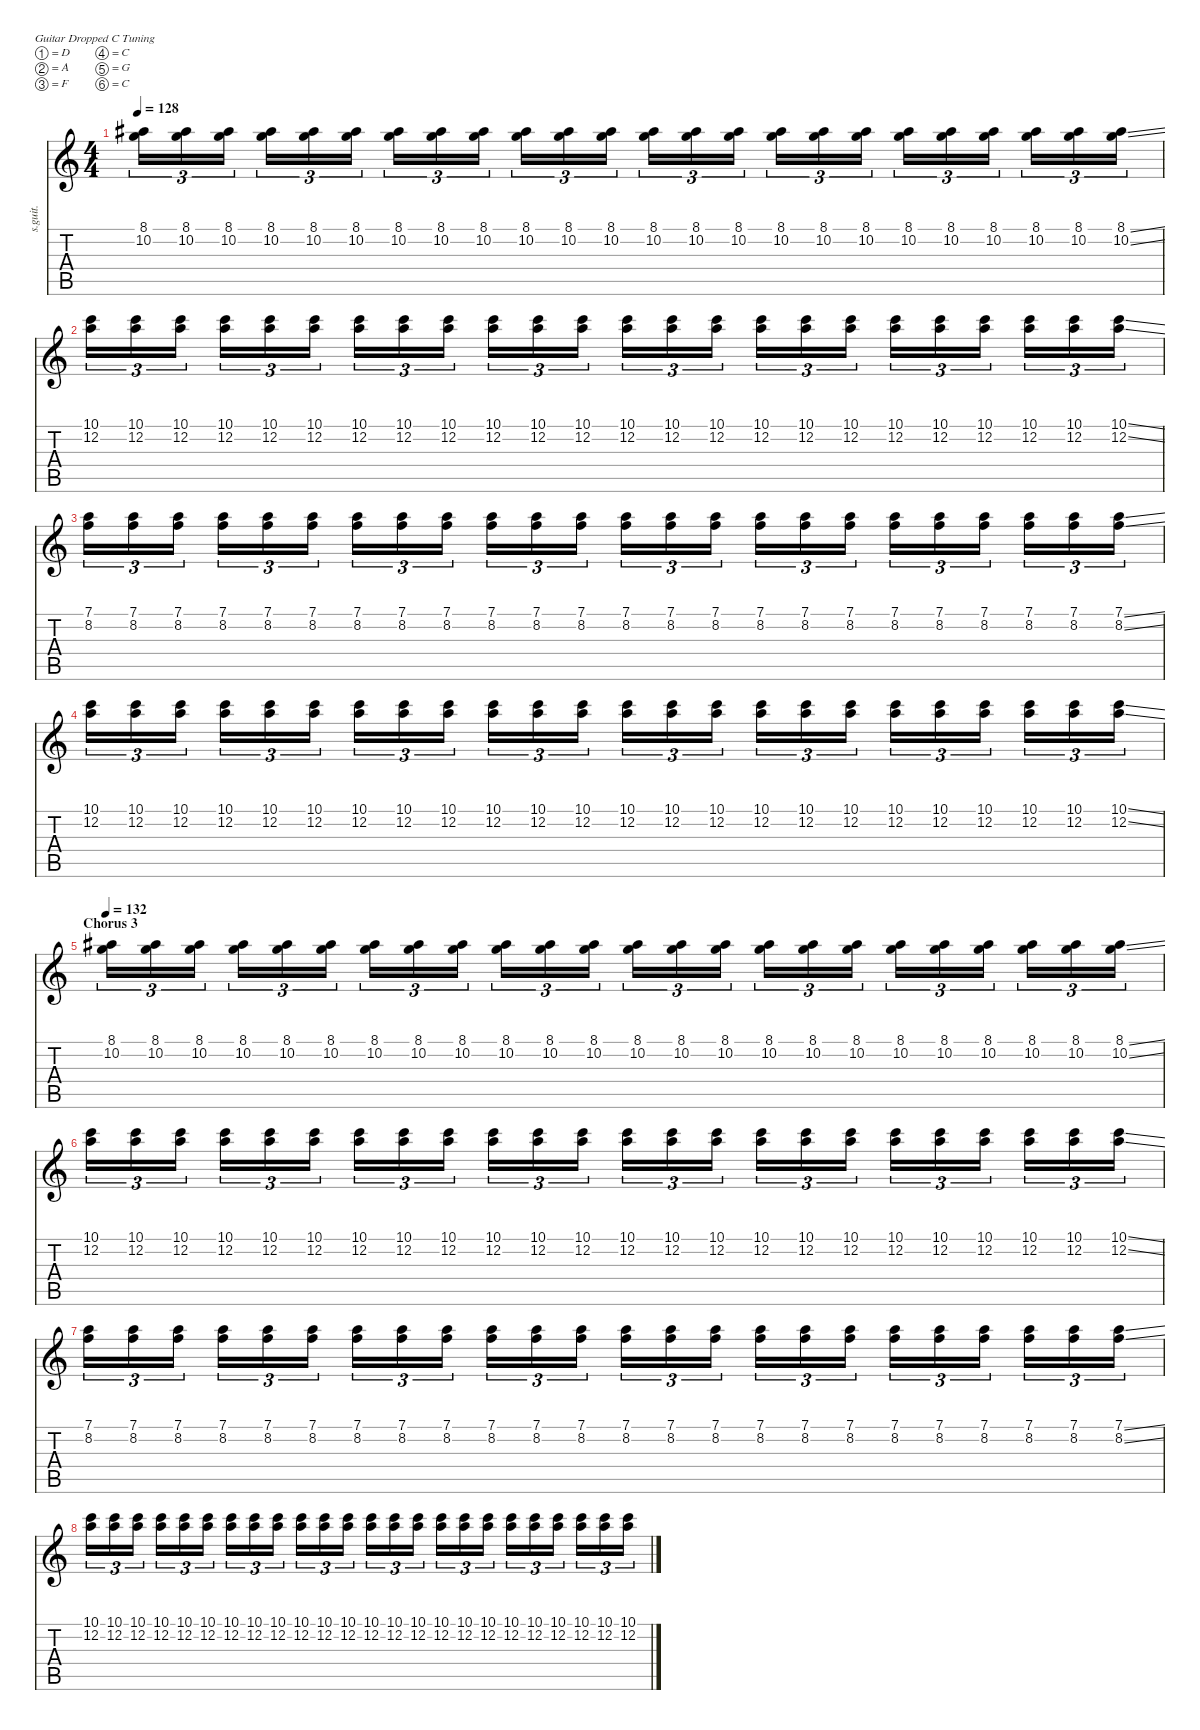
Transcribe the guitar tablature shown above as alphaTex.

\defaultSystemsLayout 4
\hideDynamics
\bracketExtendMode nobrackets
\track ("Daron Malakian | Lead 2" "s.guit.") {instrument overdrivenguitar}
\staff {score tabs}
\tuning (D4 A3 F3 C3 G2 C2)
\ts (4 4)
\tempo 128
\clef g2
\ks c
(8.1{acc #} 10.2).16{tu (3 2) lyrics (0 "") lyrics (1 "") lyrics (2 "") lyrics (3 "") lyrics (4 "") dy f} (8.1{acc #} 10.2).16{tu (3 2) lyrics (0 "") lyrics (1 "") lyrics (2 "") lyrics (3 "") lyrics (4 "")} (8.1{acc #} 10.2).16{tu (3 2) lyrics (0 "") lyrics (1 "") lyrics (2 "") lyrics (3 "") lyrics (4 "")} (8.1{acc #} 10.2).16{tu (3 2) lyrics (0 "") lyrics (1 "") lyrics (2 "") lyrics (3 "") lyrics (4 "")} (8.1{acc #} 10.2).16{tu (3 2) lyrics (0 "") lyrics (1 "") lyrics (2 "") lyrics (3 "") lyrics (4 "")} (8.1{acc #} 10.2).16{tu (3 2) lyrics (0 "") lyrics (1 "") lyrics (2 "") lyrics (3 "") lyrics (4 "")} (8.1{acc #} 10.2).16{tu (3 2) lyrics (0 "") lyrics (1 "") lyrics (2 "") lyrics (3 "") lyrics (4 "")} (8.1{acc #} 10.2).16{tu (3 2) lyrics (0 "") lyrics (1 "") lyrics (2 "") lyrics (3 "") lyrics (4 "")} (8.1{acc #} 10.2).16{tu (3 2) lyrics (0 "") lyrics (1 "") lyrics (2 "") lyrics (3 "") lyrics (4 "")} (8.1{acc #} 10.2).16{tu (3 2) lyrics (0 "") lyrics (1 "") lyrics (2 "") lyrics (3 "") lyrics (4 "")} (8.1{acc #} 10.2).16{tu (3 2) lyrics (0 "") lyrics (1 "") lyrics (2 "") lyrics (3 "") lyrics (4 "")} (8.1{acc #} 10.2).16{tu (3 2) lyrics (0 "") lyrics (1 "") lyrics (2 "") lyrics (3 "") lyrics (4 "")} (8.1{acc #} 10.2).16{tu (3 2) lyrics (0 "") lyrics (1 "") lyrics (2 "") lyrics (3 "") lyrics (4 "")} (8.1{acc #} 10.2).16{tu (3 2) lyrics (0 "") lyrics (1 "") lyrics (2 "") lyrics (3 "") lyrics (4 "")} (8.1{acc #} 10.2).16{tu (3 2) lyrics (0 "") lyrics (1 "") lyrics (2 "") lyrics (3 "") lyrics (4 "")} (8.1{acc #} 10.2).16{tu (3 2) lyrics (0 "") lyrics (1 "") lyrics (2 "") lyrics (3 "") lyrics (4 "")} (8.1{acc #} 10.2).16{tu (3 2) lyrics (0 "") lyrics (1 "") lyrics (2 "") lyrics (3 "") lyrics (4 "")} (8.1{acc #} 10.2).16{tu (3 2) lyrics (0 "") lyrics (1 "") lyrics (2 "") lyrics (3 "") lyrics (4 "")} (8.1{acc #} 10.2).16{tu (3 2) lyrics (0 "") lyrics (1 "") lyrics (2 "") lyrics (3 "") lyrics (4 "")} (8.1{acc #} 10.2).16{tu (3 2) lyrics (0 "") lyrics (1 "") lyrics (2 "") lyrics (3 "") lyrics (4 "")} (8.1{acc #} 10.2).16{tu (3 2) lyrics (0 "") lyrics (1 "") lyrics (2 "") lyrics (3 "") lyrics (4 "")} (8.1{acc #} 10.2).16{tu (3 2) lyrics (0 "") lyrics (1 "") lyrics (2 "") lyrics (3 "") lyrics (4 "")} (8.1{acc #} 10.2).16{tu (3 2) lyrics (0 "") lyrics (1 "") lyrics (2 "") lyrics (3 "") lyrics (4 "")} (8.1{ss acc #} 10.2{ss}).16{tu (3 2) lyrics (0 "") lyrics (1 "") lyrics (2 "") lyrics (3 "") lyrics (4 "")} |
(10.1 12.2).16{tu (3 2) lyrics (0 "") lyrics (1 "") lyrics (2 "") lyrics (3 "") lyrics (4 "")} (10.1 12.2).16{tu (3 2) lyrics (0 "") lyrics (1 "") lyrics (2 "") lyrics (3 "") lyrics (4 "")} (10.1 12.2).16{tu (3 2) lyrics (0 "") lyrics (1 "") lyrics (2 "") lyrics (3 "") lyrics (4 "")} (10.1 12.2).16{tu (3 2) lyrics (0 "") lyrics (1 "") lyrics (2 "") lyrics (3 "") lyrics (4 "")} (10.1 12.2).16{tu (3 2) lyrics (0 "") lyrics (1 "") lyrics (2 "") lyrics (3 "") lyrics (4 "")} (10.1 12.2).16{tu (3 2) lyrics (0 "") lyrics (1 "") lyrics (2 "") lyrics (3 "") lyrics (4 "")} (10.1 12.2).16{tu (3 2) lyrics (0 "") lyrics (1 "") lyrics (2 "") lyrics (3 "") lyrics (4 "")} (10.1 12.2).16{tu (3 2) lyrics (0 "") lyrics (1 "") lyrics (2 "") lyrics (3 "") lyrics (4 "")} (10.1 12.2).16{tu (3 2) lyrics (0 "") lyrics (1 "") lyrics (2 "") lyrics (3 "") lyrics (4 "")} (10.1 12.2).16{tu (3 2) lyrics (0 "") lyrics (1 "") lyrics (2 "") lyrics (3 "") lyrics (4 "")} (10.1 12.2).16{tu (3 2) lyrics (0 "") lyrics (1 "") lyrics (2 "") lyrics (3 "") lyrics (4 "")} (10.1 12.2).16{tu (3 2) lyrics (0 "") lyrics (1 "") lyrics (2 "") lyrics (3 "") lyrics (4 "")} (10.1 12.2).16{tu (3 2) lyrics (0 "") lyrics (1 "") lyrics (2 "") lyrics (3 "") lyrics (4 "")} (10.1 12.2).16{tu (3 2) lyrics (0 "") lyrics (1 "") lyrics (2 "") lyrics (3 "") lyrics (4 "")} (10.1 12.2).16{tu (3 2) lyrics (0 "") lyrics (1 "") lyrics (2 "") lyrics (3 "") lyrics (4 "")} (10.1 12.2).16{tu (3 2) lyrics (0 "") lyrics (1 "") lyrics (2 "") lyrics (3 "") lyrics (4 "")} (10.1 12.2).16{tu (3 2) lyrics (0 "") lyrics (1 "") lyrics (2 "") lyrics (3 "") lyrics (4 "")} (10.1 12.2).16{tu (3 2) lyrics (0 "") lyrics (1 "") lyrics (2 "") lyrics (3 "") lyrics (4 "")} (10.1 12.2).16{tu (3 2) lyrics (0 "") lyrics (1 "") lyrics (2 "") lyrics (3 "") lyrics (4 "")} (10.1 12.2).16{tu (3 2) lyrics (0 "") lyrics (1 "") lyrics (2 "") lyrics (3 "") lyrics (4 "")} (10.1 12.2).16{tu (3 2) lyrics (0 "") lyrics (1 "") lyrics (2 "") lyrics (3 "") lyrics (4 "")} (10.1 12.2).16{tu (3 2) lyrics (0 "") lyrics (1 "") lyrics (2 "") lyrics (3 "") lyrics (4 "")} (10.1 12.2).16{tu (3 2) lyrics (0 "") lyrics (1 "") lyrics (2 "") lyrics (3 "") lyrics (4 "")} (10.1{ss} 12.2{ss}).16{tu (3 2) lyrics (0 "") lyrics (1 "") lyrics (2 "") lyrics (3 "") lyrics (4 "")} |
(7.1 8.2).16{tu (3 2) lyrics (0 "") lyrics (1 "") lyrics (2 "") lyrics (3 "") lyrics (4 "")} (7.1 8.2).16{tu (3 2) lyrics (0 "") lyrics (1 "") lyrics (2 "") lyrics (3 "") lyrics (4 "")} (7.1 8.2).16{tu (3 2) lyrics (0 "") lyrics (1 "") lyrics (2 "") lyrics (3 "") lyrics (4 "")} (7.1 8.2).16{tu (3 2) lyrics (0 "") lyrics (1 "") lyrics (2 "") lyrics (3 "") lyrics (4 "")} (7.1 8.2).16{tu (3 2) lyrics (0 "") lyrics (1 "") lyrics (2 "") lyrics (3 "") lyrics (4 "")} (7.1 8.2).16{tu (3 2) lyrics (0 "") lyrics (1 "") lyrics (2 "") lyrics (3 "") lyrics (4 "")} (7.1 8.2).16{tu (3 2) lyrics (0 "") lyrics (1 "") lyrics (2 "") lyrics (3 "") lyrics (4 "")} (7.1 8.2).16{tu (3 2) lyrics (0 "") lyrics (1 "") lyrics (2 "") lyrics (3 "") lyrics (4 "")} (7.1 8.2).16{tu (3 2) lyrics (0 "") lyrics (1 "") lyrics (2 "") lyrics (3 "") lyrics (4 "")} (7.1 8.2).16{tu (3 2) lyrics (0 "") lyrics (1 "") lyrics (2 "") lyrics (3 "") lyrics (4 "")} (7.1 8.2).16{tu (3 2) lyrics (0 "") lyrics (1 "") lyrics (2 "") lyrics (3 "") lyrics (4 "")} (7.1 8.2).16{tu (3 2) lyrics (0 "") lyrics (1 "") lyrics (2 "") lyrics (3 "") lyrics (4 "")} (7.1 8.2).16{tu (3 2) lyrics (0 "") lyrics (1 "") lyrics (2 "") lyrics (3 "") lyrics (4 "")} (7.1 8.2).16{tu (3 2) lyrics (0 "") lyrics (1 "") lyrics (2 "") lyrics (3 "") lyrics (4 "")} (7.1 8.2).16{tu (3 2) lyrics (0 "") lyrics (1 "") lyrics (2 "") lyrics (3 "") lyrics (4 "")} (7.1 8.2).16{tu (3 2) lyrics (0 "") lyrics (1 "") lyrics (2 "") lyrics (3 "") lyrics (4 "")} (7.1 8.2).16{tu (3 2) lyrics (0 "") lyrics (1 "") lyrics (2 "") lyrics (3 "") lyrics (4 "")} (7.1 8.2).16{tu (3 2) lyrics (0 "") lyrics (1 "") lyrics (2 "") lyrics (3 "") lyrics (4 "")} (7.1 8.2).16{tu (3 2) lyrics (0 "") lyrics (1 "") lyrics (2 "") lyrics (3 "") lyrics (4 "")} (7.1 8.2).16{tu (3 2) lyrics (0 "") lyrics (1 "") lyrics (2 "") lyrics (3 "") lyrics (4 "")} (7.1 8.2).16{tu (3 2) lyrics (0 "") lyrics (1 "") lyrics (2 "") lyrics (3 "") lyrics (4 "")} (7.1 8.2).16{tu (3 2) lyrics (0 "") lyrics (1 "") lyrics (2 "") lyrics (3 "") lyrics (4 "")} (7.1 8.2).16{tu (3 2) lyrics (0 "") lyrics (1 "") lyrics (2 "") lyrics (3 "") lyrics (4 "")} (7.1{ss} 8.2{ss}).16{tu (3 2) lyrics (0 "") lyrics (1 "") lyrics (2 "") lyrics (3 "") lyrics (4 "")} |
(10.1 12.2).16{tu (3 2) lyrics (0 "") lyrics (1 "") lyrics (2 "") lyrics (3 "") lyrics (4 "")} (10.1 12.2).16{tu (3 2) lyrics (0 "") lyrics (1 "") lyrics (2 "") lyrics (3 "") lyrics (4 "")} (10.1 12.2).16{tu (3 2) lyrics (0 "") lyrics (1 "") lyrics (2 "") lyrics (3 "") lyrics (4 "")} (10.1 12.2).16{tu (3 2) lyrics (0 "") lyrics (1 "") lyrics (2 "") lyrics (3 "") lyrics (4 "")} (10.1 12.2).16{tu (3 2) lyrics (0 "") lyrics (1 "") lyrics (2 "") lyrics (3 "") lyrics (4 "")} (10.1 12.2).16{tu (3 2) lyrics (0 "") lyrics (1 "") lyrics (2 "") lyrics (3 "") lyrics (4 "")} (10.1 12.2).16{tu (3 2) lyrics (0 "") lyrics (1 "") lyrics (2 "") lyrics (3 "") lyrics (4 "")} (10.1 12.2).16{tu (3 2) lyrics (0 "") lyrics (1 "") lyrics (2 "") lyrics (3 "") lyrics (4 "")} (10.1 12.2).16{tu (3 2) lyrics (0 "") lyrics (1 "") lyrics (2 "") lyrics (3 "") lyrics (4 "")} (10.1 12.2).16{tu (3 2) lyrics (0 "") lyrics (1 "") lyrics (2 "") lyrics (3 "") lyrics (4 "")} (10.1 12.2).16{tu (3 2) lyrics (0 "") lyrics (1 "") lyrics (2 "") lyrics (3 "") lyrics (4 "")} (10.1 12.2).16{tu (3 2) lyrics (0 "") lyrics (1 "") lyrics (2 "") lyrics (3 "") lyrics (4 "")} (10.1 12.2).16{tu (3 2) lyrics (0 "") lyrics (1 "") lyrics (2 "") lyrics (3 "") lyrics (4 "")} (10.1 12.2).16{tu (3 2) lyrics (0 "") lyrics (1 "") lyrics (2 "") lyrics (3 "") lyrics (4 "")} (10.1 12.2).16{tu (3 2) lyrics (0 "") lyrics (1 "") lyrics (2 "") lyrics (3 "") lyrics (4 "")} (10.1 12.2).16{tu (3 2) lyrics (0 "") lyrics (1 "") lyrics (2 "") lyrics (3 "") lyrics (4 "")} (10.1 12.2).16{tu (3 2) lyrics (0 "") lyrics (1 "") lyrics (2 "") lyrics (3 "") lyrics (4 "")} (10.1 12.2).16{tu (3 2) lyrics (0 "") lyrics (1 "") lyrics (2 "") lyrics (3 "") lyrics (4 "")} (10.1 12.2).16{tu (3 2) lyrics (0 "") lyrics (1 "") lyrics (2 "") lyrics (3 "") lyrics (4 "")} (10.1 12.2).16{tu (3 2) lyrics (0 "") lyrics (1 "") lyrics (2 "") lyrics (3 "") lyrics (4 "")} (10.1 12.2).16{tu (3 2) lyrics (0 "") lyrics (1 "") lyrics (2 "") lyrics (3 "") lyrics (4 "")} (10.1 12.2).16{tu (3 2) lyrics (0 "") lyrics (1 "") lyrics (2 "") lyrics (3 "") lyrics (4 "")} (10.1 12.2).16{tu (3 2) lyrics (0 "") lyrics (1 "") lyrics (2 "") lyrics (3 "") lyrics (4 "")} (10.1{ss} 12.2{ss}).16{tu (3 2) lyrics (0 "") lyrics (1 "") lyrics (2 "") lyrics (3 "") lyrics (4 "")} |
\section ("" "Chorus 3")
\tempo 132
(8.1{acc #} 10.2).16{tu (3 2) lyrics (0 "") lyrics (1 "") lyrics (2 "") lyrics (3 "") lyrics (4 "")} (8.1{acc #} 10.2).16{tu (3 2) lyrics (0 "") lyrics (1 "") lyrics (2 "") lyrics (3 "") lyrics (4 "")} (8.1{acc #} 10.2).16{tu (3 2) lyrics (0 "") lyrics (1 "") lyrics (2 "") lyrics (3 "") lyrics (4 "")} (8.1{acc #} 10.2).16{tu (3 2) lyrics (0 "") lyrics (1 "") lyrics (2 "") lyrics (3 "") lyrics (4 "")} (8.1{acc #} 10.2).16{tu (3 2) lyrics (0 "") lyrics (1 "") lyrics (2 "") lyrics (3 "") lyrics (4 "")} (8.1{acc #} 10.2).16{tu (3 2) lyrics (0 "") lyrics (1 "") lyrics (2 "") lyrics (3 "") lyrics (4 "")} (8.1{acc #} 10.2).16{tu (3 2) lyrics (0 "") lyrics (1 "") lyrics (2 "") lyrics (3 "") lyrics (4 "")} (8.1{acc #} 10.2).16{tu (3 2) lyrics (0 "") lyrics (1 "") lyrics (2 "") lyrics (3 "") lyrics (4 "")} (8.1{acc #} 10.2).16{tu (3 2) lyrics (0 "") lyrics (1 "") lyrics (2 "") lyrics (3 "") lyrics (4 "")} (8.1{acc #} 10.2).16{tu (3 2) lyrics (0 "") lyrics (1 "") lyrics (2 "") lyrics (3 "") lyrics (4 "")} (8.1{acc #} 10.2).16{tu (3 2) lyrics (0 "") lyrics (1 "") lyrics (2 "") lyrics (3 "") lyrics (4 "")} (8.1{acc #} 10.2).16{tu (3 2) lyrics (0 "") lyrics (1 "") lyrics (2 "") lyrics (3 "") lyrics (4 "")} (8.1{acc #} 10.2).16{tu (3 2) lyrics (0 "") lyrics (1 "") lyrics (2 "") lyrics (3 "") lyrics (4 "")} (8.1{acc #} 10.2).16{tu (3 2) lyrics (0 "") lyrics (1 "") lyrics (2 "") lyrics (3 "") lyrics (4 "")} (8.1{acc #} 10.2).16{tu (3 2) lyrics (0 "") lyrics (1 "") lyrics (2 "") lyrics (3 "") lyrics (4 "")} (8.1{acc #} 10.2).16{tu (3 2) lyrics (0 "") lyrics (1 "") lyrics (2 "") lyrics (3 "") lyrics (4 "")} (8.1{acc #} 10.2).16{tu (3 2) lyrics (0 "") lyrics (1 "") lyrics (2 "") lyrics (3 "") lyrics (4 "")} (8.1{acc #} 10.2).16{tu (3 2) lyrics (0 "") lyrics (1 "") lyrics (2 "") lyrics (3 "") lyrics (4 "")} (8.1{acc #} 10.2).16{tu (3 2) lyrics (0 "") lyrics (1 "") lyrics (2 "") lyrics (3 "") lyrics (4 "")} (8.1{acc #} 10.2).16{tu (3 2) lyrics (0 "") lyrics (1 "") lyrics (2 "") lyrics (3 "") lyrics (4 "")} (8.1{acc #} 10.2).16{tu (3 2) lyrics (0 "") lyrics (1 "") lyrics (2 "") lyrics (3 "") lyrics (4 "")} (8.1{acc #} 10.2).16{tu (3 2) lyrics (0 "") lyrics (1 "") lyrics (2 "") lyrics (3 "") lyrics (4 "")} (8.1{acc #} 10.2).16{tu (3 2) lyrics (0 "") lyrics (1 "") lyrics (2 "") lyrics (3 "") lyrics (4 "")} (8.1{ss acc #} 10.2{ss}).16{tu (3 2) lyrics (0 "") lyrics (1 "") lyrics (2 "") lyrics (3 "") lyrics (4 "")} |
(10.1 12.2).16{tu (3 2) lyrics (0 "") lyrics (1 "") lyrics (2 "") lyrics (3 "") lyrics (4 "")} (10.1 12.2).16{tu (3 2) lyrics (0 "") lyrics (1 "") lyrics (2 "") lyrics (3 "") lyrics (4 "")} (10.1 12.2).16{tu (3 2) lyrics (0 "") lyrics (1 "") lyrics (2 "") lyrics (3 "") lyrics (4 "")} (10.1 12.2).16{tu (3 2) lyrics (0 "") lyrics (1 "") lyrics (2 "") lyrics (3 "") lyrics (4 "")} (10.1 12.2).16{tu (3 2) lyrics (0 "") lyrics (1 "") lyrics (2 "") lyrics (3 "") lyrics (4 "")} (10.1 12.2).16{tu (3 2) lyrics (0 "") lyrics (1 "") lyrics (2 "") lyrics (3 "") lyrics (4 "")} (10.1 12.2).16{tu (3 2) lyrics (0 "") lyrics (1 "") lyrics (2 "") lyrics (3 "") lyrics (4 "")} (10.1 12.2).16{tu (3 2) lyrics (0 "") lyrics (1 "") lyrics (2 "") lyrics (3 "") lyrics (4 "")} (10.1 12.2).16{tu (3 2) lyrics (0 "") lyrics (1 "") lyrics (2 "") lyrics (3 "") lyrics (4 "")} (10.1 12.2).16{tu (3 2) lyrics (0 "") lyrics (1 "") lyrics (2 "") lyrics (3 "") lyrics (4 "")} (10.1 12.2).16{tu (3 2) lyrics (0 "") lyrics (1 "") lyrics (2 "") lyrics (3 "") lyrics (4 "")} (10.1 12.2).16{tu (3 2) lyrics (0 "") lyrics (1 "") lyrics (2 "") lyrics (3 "") lyrics (4 "")} (10.1 12.2).16{tu (3 2) lyrics (0 "") lyrics (1 "") lyrics (2 "") lyrics (3 "") lyrics (4 "")} (10.1 12.2).16{tu (3 2) lyrics (0 "") lyrics (1 "") lyrics (2 "") lyrics (3 "") lyrics (4 "")} (10.1 12.2).16{tu (3 2) lyrics (0 "") lyrics (1 "") lyrics (2 "") lyrics (3 "") lyrics (4 "")} (10.1 12.2).16{tu (3 2) lyrics (0 "") lyrics (1 "") lyrics (2 "") lyrics (3 "") lyrics (4 "")} (10.1 12.2).16{tu (3 2) lyrics (0 "") lyrics (1 "") lyrics (2 "") lyrics (3 "") lyrics (4 "")} (10.1 12.2).16{tu (3 2) lyrics (0 "") lyrics (1 "") lyrics (2 "") lyrics (3 "") lyrics (4 "")} (10.1 12.2).16{tu (3 2) lyrics (0 "") lyrics (1 "") lyrics (2 "") lyrics (3 "") lyrics (4 "")} (10.1 12.2).16{tu (3 2) lyrics (0 "") lyrics (1 "") lyrics (2 "") lyrics (3 "") lyrics (4 "")} (10.1 12.2).16{tu (3 2) lyrics (0 "") lyrics (1 "") lyrics (2 "") lyrics (3 "") lyrics (4 "")} (10.1 12.2).16{tu (3 2) lyrics (0 "") lyrics (1 "") lyrics (2 "") lyrics (3 "") lyrics (4 "")} (10.1 12.2).16{tu (3 2) lyrics (0 "") lyrics (1 "") lyrics (2 "") lyrics (3 "") lyrics (4 "")} (10.1{ss} 12.2{ss}).16{tu (3 2) lyrics (0 "") lyrics (1 "") lyrics (2 "") lyrics (3 "") lyrics (4 "")} |
(7.1 8.2).16{tu (3 2) lyrics (0 "") lyrics (1 "") lyrics (2 "") lyrics (3 "") lyrics (4 "")} (7.1 8.2).16{tu (3 2) lyrics (0 "") lyrics (1 "") lyrics (2 "") lyrics (3 "") lyrics (4 "")} (7.1 8.2).16{tu (3 2) lyrics (0 "") lyrics (1 "") lyrics (2 "") lyrics (3 "") lyrics (4 "")} (7.1 8.2).16{tu (3 2) lyrics (0 "") lyrics (1 "") lyrics (2 "") lyrics (3 "") lyrics (4 "")} (7.1 8.2).16{tu (3 2) lyrics (0 "") lyrics (1 "") lyrics (2 "") lyrics (3 "") lyrics (4 "")} (7.1 8.2).16{tu (3 2) lyrics (0 "") lyrics (1 "") lyrics (2 "") lyrics (3 "") lyrics (4 "")} (7.1 8.2).16{tu (3 2) lyrics (0 "") lyrics (1 "") lyrics (2 "") lyrics (3 "") lyrics (4 "")} (7.1 8.2).16{tu (3 2) lyrics (0 "") lyrics (1 "") lyrics (2 "") lyrics (3 "") lyrics (4 "")} (7.1 8.2).16{tu (3 2) lyrics (0 "") lyrics (1 "") lyrics (2 "") lyrics (3 "") lyrics (4 "")} (7.1 8.2).16{tu (3 2) lyrics (0 "") lyrics (1 "") lyrics (2 "") lyrics (3 "") lyrics (4 "")} (7.1 8.2).16{tu (3 2) lyrics (0 "") lyrics (1 "") lyrics (2 "") lyrics (3 "") lyrics (4 "")} (7.1 8.2).16{tu (3 2) lyrics (0 "") lyrics (1 "") lyrics (2 "") lyrics (3 "") lyrics (4 "")} (7.1 8.2).16{tu (3 2) lyrics (0 "") lyrics (1 "") lyrics (2 "") lyrics (3 "") lyrics (4 "")} (7.1 8.2).16{tu (3 2) lyrics (0 "") lyrics (1 "") lyrics (2 "") lyrics (3 "") lyrics (4 "")} (7.1 8.2).16{tu (3 2) lyrics (0 "") lyrics (1 "") lyrics (2 "") lyrics (3 "") lyrics (4 "")} (7.1 8.2).16{tu (3 2) lyrics (0 "") lyrics (1 "") lyrics (2 "") lyrics (3 "") lyrics (4 "")} (7.1 8.2).16{tu (3 2) lyrics (0 "") lyrics (1 "") lyrics (2 "") lyrics (3 "") lyrics (4 "")} (7.1 8.2).16{tu (3 2) lyrics (0 "") lyrics (1 "") lyrics (2 "") lyrics (3 "") lyrics (4 "")} (7.1 8.2).16{tu (3 2) lyrics (0 "") lyrics (1 "") lyrics (2 "") lyrics (3 "") lyrics (4 "")} (7.1 8.2).16{tu (3 2) lyrics (0 "") lyrics (1 "") lyrics (2 "") lyrics (3 "") lyrics (4 "")} (7.1 8.2).16{tu (3 2) lyrics (0 "") lyrics (1 "") lyrics (2 "") lyrics (3 "") lyrics (4 "")} (7.1 8.2).16{tu (3 2) lyrics (0 "") lyrics (1 "") lyrics (2 "") lyrics (3 "") lyrics (4 "")} (7.1 8.2).16{tu (3 2) lyrics (0 "") lyrics (1 "") lyrics (2 "") lyrics (3 "") lyrics (4 "")} (7.1{ss} 8.2{ss}).16{tu (3 2) lyrics (0 "") lyrics (1 "") lyrics (2 "") lyrics (3 "") lyrics (4 "")} |
(10.1 12.2).16{tu (3 2) lyrics (0 "") lyrics (1 "") lyrics (2 "") lyrics (3 "") lyrics (4 "")} (10.1 12.2).16{tu (3 2) lyrics (0 "") lyrics (1 "") lyrics (2 "") lyrics (3 "") lyrics (4 "")} (10.1 12.2).16{tu (3 2) lyrics (0 "") lyrics (1 "") lyrics (2 "") lyrics (3 "") lyrics (4 "")} (10.1 12.2).16{tu (3 2) lyrics (0 "") lyrics (1 "") lyrics (2 "") lyrics (3 "") lyrics (4 "")} (10.1 12.2).16{tu (3 2) lyrics (0 "") lyrics (1 "") lyrics (2 "") lyrics (3 "") lyrics (4 "")} (10.1 12.2).16{tu (3 2) lyrics (0 "") lyrics (1 "") lyrics (2 "") lyrics (3 "") lyrics (4 "")} (10.1 12.2).16{tu (3 2) lyrics (0 "") lyrics (1 "") lyrics (2 "") lyrics (3 "") lyrics (4 "")} (10.1 12.2).16{tu (3 2) lyrics (0 "") lyrics (1 "") lyrics (2 "") lyrics (3 "") lyrics (4 "")} (10.1 12.2).16{tu (3 2) lyrics (0 "") lyrics (1 "") lyrics (2 "") lyrics (3 "") lyrics (4 "")} (10.1 12.2).16{tu (3 2) lyrics (0 "") lyrics (1 "") lyrics (2 "") lyrics (3 "") lyrics (4 "")} (10.1 12.2).16{tu (3 2) lyrics (0 "") lyrics (1 "") lyrics (2 "") lyrics (3 "") lyrics (4 "")} (10.1 12.2).16{tu (3 2) lyrics (0 "") lyrics (1 "") lyrics (2 "") lyrics (3 "") lyrics (4 "")} (10.1 12.2).16{tu (3 2) lyrics (0 "") lyrics (1 "") lyrics (2 "") lyrics (3 "") lyrics (4 "")} (10.1 12.2).16{tu (3 2) lyrics (0 "") lyrics (1 "") lyrics (2 "") lyrics (3 "") lyrics (4 "")} (10.1 12.2).16{tu (3 2) lyrics (0 "") lyrics (1 "") lyrics (2 "") lyrics (3 "") lyrics (4 "")} (10.1 12.2).16{tu (3 2) lyrics (0 "") lyrics (1 "") lyrics (2 "") lyrics (3 "") lyrics (4 "")} (10.1 12.2).16{tu (3 2) lyrics (0 "") lyrics (1 "") lyrics (2 "") lyrics (3 "") lyrics (4 "")} (10.1 12.2).16{tu (3 2) lyrics (0 "") lyrics (1 "") lyrics (2 "") lyrics (3 "") lyrics (4 "")} (10.1 12.2).16{tu (3 2) lyrics (0 "") lyrics (1 "") lyrics (2 "") lyrics (3 "") lyrics (4 "")} (10.1 12.2).16{tu (3 2) lyrics (0 "") lyrics (1 "") lyrics (2 "") lyrics (3 "") lyrics (4 "")} (10.1 12.2).16{tu (3 2) lyrics (0 "") lyrics (1 "") lyrics (2 "") lyrics (3 "") lyrics (4 "")} (10.1 12.2).16{tu (3 2) lyrics (0 "") lyrics (1 "") lyrics (2 "") lyrics (3 "") lyrics (4 "")} (10.1 12.2).16{tu (3 2) lyrics (0 "") lyrics (1 "") lyrics (2 "") lyrics (3 "") lyrics (4 "")} (10.1{ss} 12.2{ss}).16{tu (3 2) lyrics (0 "") lyrics (1 "") lyrics (2 "") lyrics (3 "") lyrics (4 "")}
